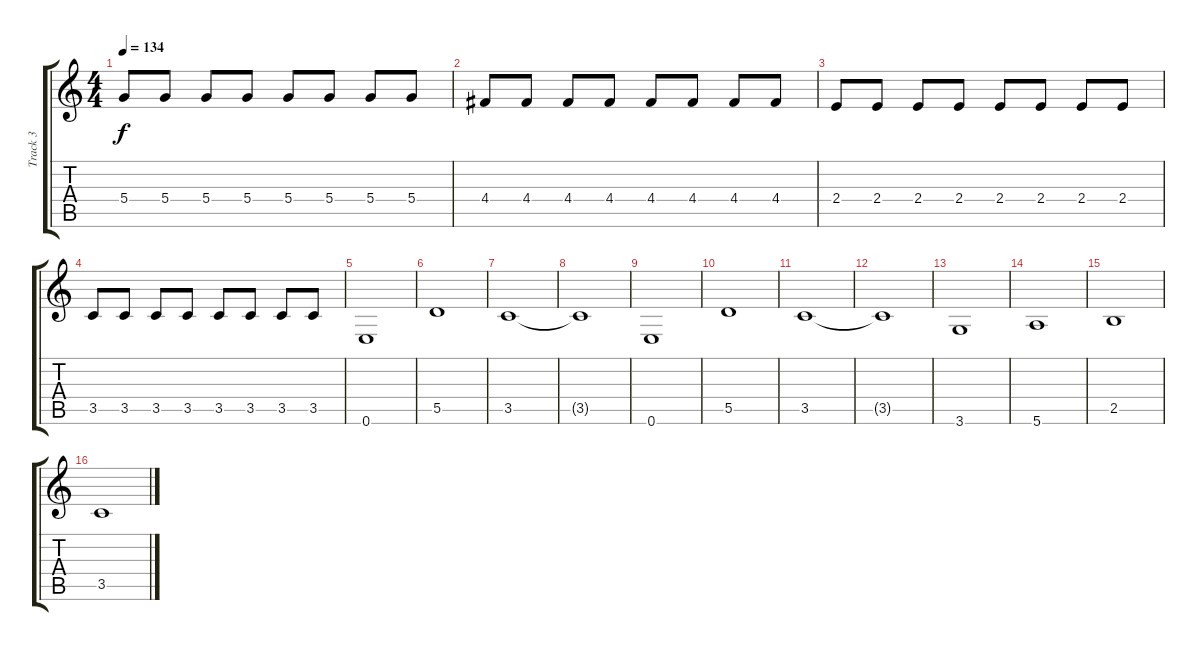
\track ("Track 3" "Track 3") {instrument electricbasspick}
\staff {score tabs}
\tuning (E4 B3 G3 D3 A2 E2) {hide}
\ts (4 4)
\tempo 134
\clef g2
\ks c
5.4.8{dy f} 5.4.8 5.4.8 5.4.8 5.4.8 5.4.8 5.4.8 5.4.8 |
4.4.8 4.4.8 4.4.8 4.4.8 4.4.8 4.4.8 4.4.8 4.4.8 |
2.4.8 2.4.8 2.4.8 2.4.8 2.4.8 2.4.8 2.4.8 2.4.8 |
3.5.8 3.5.8 3.5.8 3.5.8 3.5.8 3.5.8 3.5.8 3.5.8 |
0.6.1 |
5.5.1 |
3.5.1 |
3.5{t}.1 |
0.6.1 |
5.5.1 |
3.5.1 |
3.5{t}.1 |
3.6.1 |
5.6.1 |
2.5.1 |
3.5.1
